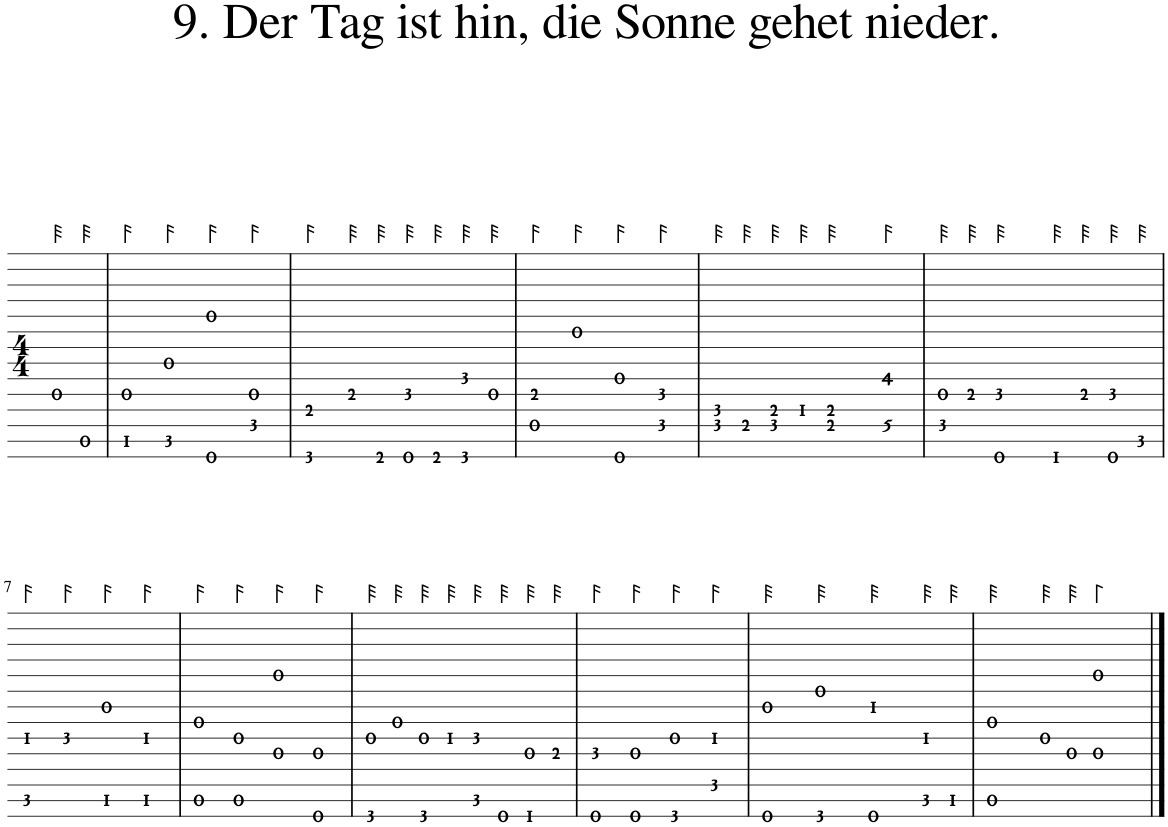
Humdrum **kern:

**kern
*part1
*staff1
*I"Theorbo
*I'Thb.
*stria14
*k[]
*M4/4
=1
8DL
8EJ
=2
4D 4F
4GG 4G
4DD 4A
4D 4d
=3
4A 4c
8EL
8BJ
8F 8AL
8BJ
8C 8cL
8DJ
=4
4E 4B
4EE
4AA 4A
4F 4d
=5
8B- 8dL
8c#J
8A 8dL
8G#J
8A 8c#
8r
4C# 4e
=6
8D 8dL
8EJ
8F 8A
8r
8B-L
8EJ
8F 8AL
8GJ
!!LO:LB:g=z
=7
4BB- 4G
4C
4FF 4F
4BB- 4F
=8
4GG 4E
4AA 4E
4DD 4D
4D 4A
=9
8AA 8cL
8GGJ
8AA 8cL
8BB-J
8C 8GL
8AJ
8D 8B-L
8EJ
=10
4F 4A
4D 4A
4AA 4c
4BB- 4d
=11
8FF 8A
8r
8EE 8c
8r
8FF 8A
8r
8BB- 8GL
8FJ
=12
8GG 8E
8r
8AAL
8DJ
2DD 2D
==
*-
